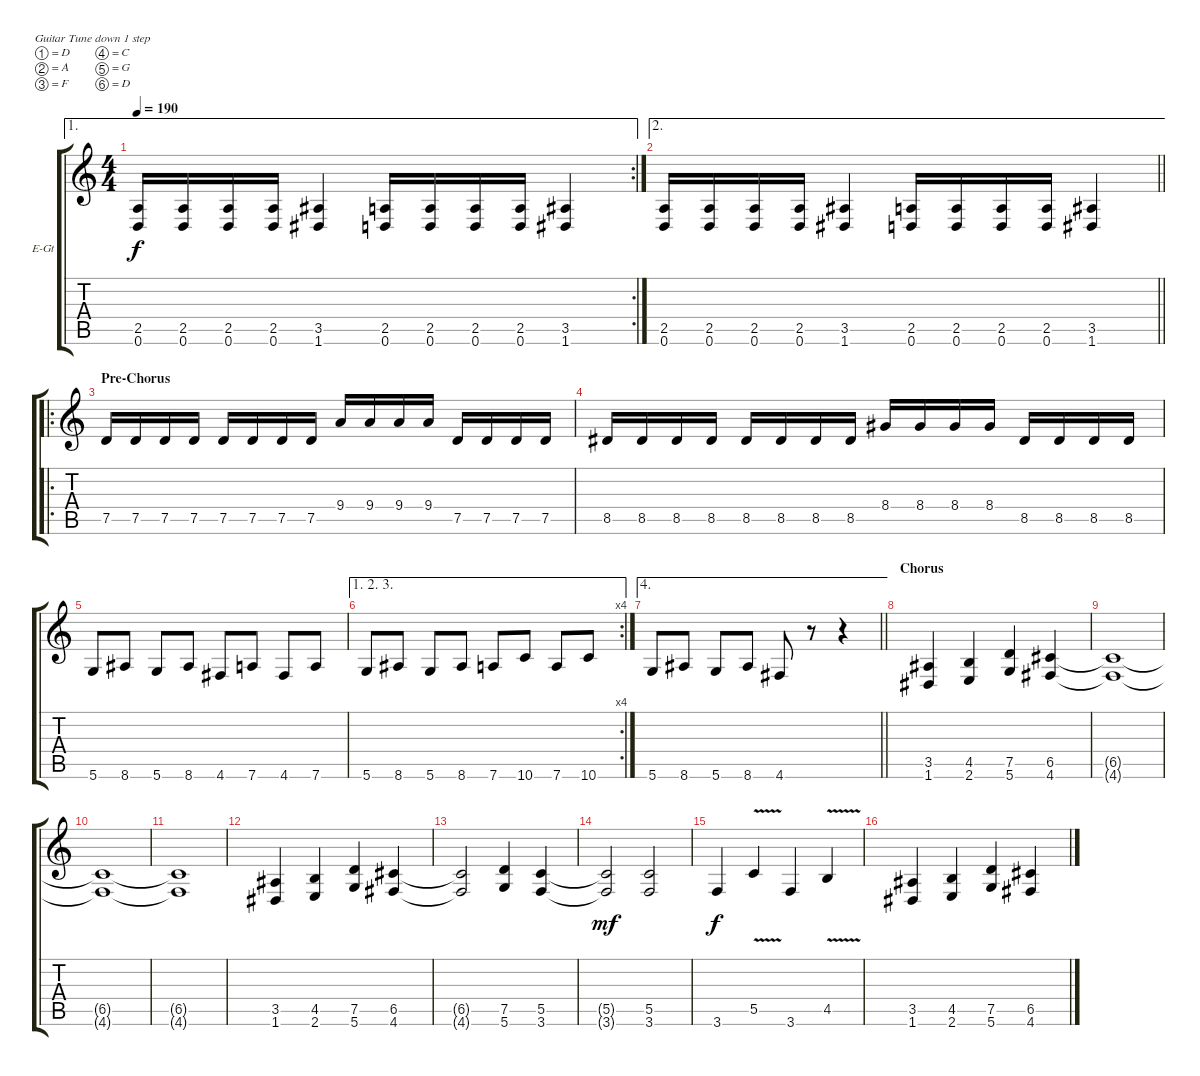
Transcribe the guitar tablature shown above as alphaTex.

\bracketExtendMode groupsimilarinstruments
\firstSystemTrackNameOrientation horizontal
\otherSystemsTrackNameOrientation horizontal
\track ("Guitar II" "E-Gt") {instrument distortionguitar}
\staff {score tabs}
\tuning (D4 A3 F3 C3 G2 D2)
\ae 1
\rc 2
\ts (4 4)
\tempo 190
\clef g2
\ks c
(2.5 0.6).16{dy f} (2.5 0.6).16 (2.5 0.6).16 (2.5 0.6).16 (3.5 1.6).4 (2.5 0.6).16 (2.5 0.6).16 (2.5 0.6).16 (2.5 0.6).16 (3.5 1.6).4 |
\ae 2
\barLineRight lightlight
(2.5 0.6).16 (2.5 0.6).16 (2.5 0.6).16 (2.5 0.6).16 (3.5 1.6).4 (2.5 0.6).16 (2.5 0.6).16 (2.5 0.6).16 (2.5 0.6).16 (3.5 1.6).4 |
\ro
\section ("" "Pre-Chorus")
7.5.16 7.5.16 7.5.16 7.5.16 7.5.16 7.5.16 7.5.16 7.5.16 9.4.16 9.4.16 9.4.16 9.4.16 7.5.16 7.5.16 7.5.16 7.5.16 |
8.5.16 8.5.16 8.5.16 8.5.16 8.5.16 8.5.16 8.5.16 8.5.16 8.4.16 8.4.16 8.4.16 8.4.16 8.5.16 8.5.16 8.5.16 8.5.16 |
5.6.8 8.6.8 5.6.8 8.6.8 4.6.8 7.6.8 4.6.8 7.6.8 |
\ae (1 2 3)
\rc 4
5.6.8 8.6.8 5.6.8 8.6.8 7.6.8 10.6.8 7.6.8 10.6.8 |
\ae 4
\barLineRight lightlight
5.6.8 8.6.8 5.6.8 8.6.8 4.6.8 r.8 r.4 |
\section ("" "Chorus")
(3.5 1.6).4 (4.5 2.6).4 (7.5 5.6).4 (6.5 4.6).4 |
(6.5{t} 4.6{t}).1 |
(6.5{t} 4.6{t}).1 |
(6.5{t} 4.6{t}).1 |
(3.5 1.6).4 (4.5 2.6).4 (7.5 5.6).4 (6.5 4.6).4 |
(6.5{t} 4.6{t}).2 (7.5 5.6).4 (5.5 3.6).4 |
(5.5{t} 3.6{t}).2{dy mf} (5.5 3.6).2 |
3.6.4{dy f} 5.5{v}.4 3.6.4 4.5{v}.4 |
(3.5 1.6).4 (4.5 2.6).4 (7.5 5.6).4 (6.5 4.6).4
